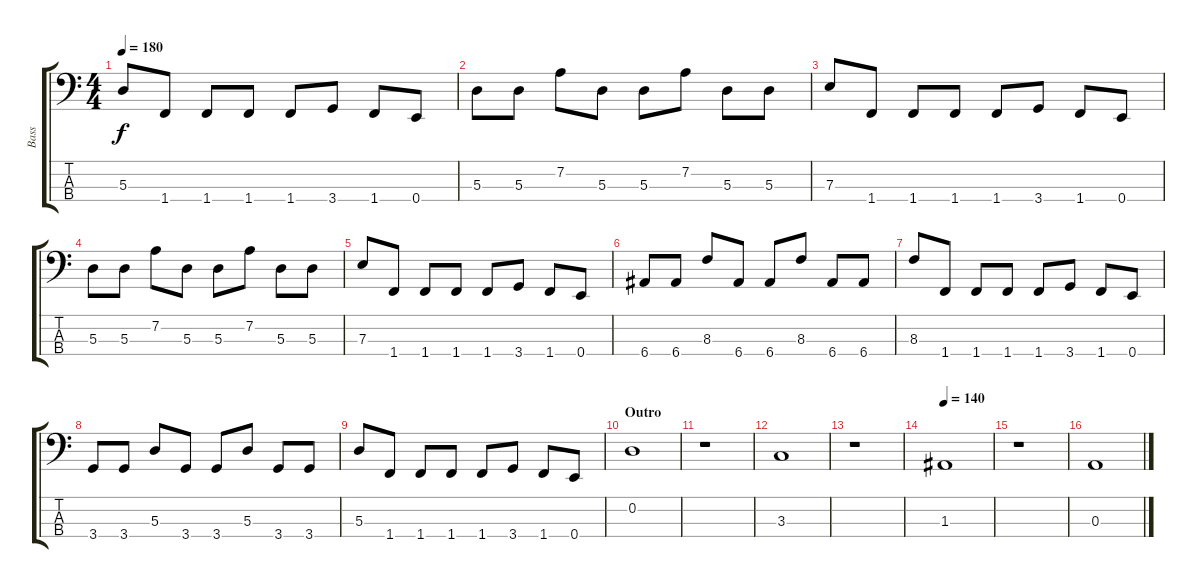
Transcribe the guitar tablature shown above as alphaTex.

\track ("Bass" "Bass") {instrument electricbassfinger}
\staff {score tabs}
\tuning (G2 D2 A1 E1) {hide}
\ts (4 4)
\tempo 180
\clef f4
\ks c
5.3.8{dy f} 1.4.8 1.4.8 1.4.8 1.4.8 3.4.8 1.4.8 0.4.8 |
5.3.8 5.3.8 7.2.8 5.3.8 5.3.8 7.2.8 5.3.8 5.3.8 |
7.3.8 1.4.8 1.4.8 1.4.8 1.4.8 3.4.8 1.4.8 0.4.8 |
5.3.8 5.3.8 7.2.8 5.3.8 5.3.8 7.2.8 5.3.8 5.3.8 |
7.3.8 1.4.8 1.4.8 1.4.8 1.4.8 3.4.8 1.4.8 0.4.8 |
6.4.8 6.4.8 8.3.8 6.4.8 6.4.8 8.3.8 6.4.8 6.4.8 |
8.3.8 1.4.8 1.4.8 1.4.8 1.4.8 3.4.8 1.4.8 0.4.8 |
3.4.8 3.4.8 5.3.8 3.4.8 3.4.8 5.3.8 3.4.8 3.4.8 |
5.3.8 1.4.8 1.4.8 1.4.8 1.4.8 3.4.8 1.4.8 0.4.8 |
\section ("" "Outro")
0.2.1 |
r.1 |
3.3.1 |
r.1 |
\tempo 140
1.3.1 |
r.1 |
0.3.1
